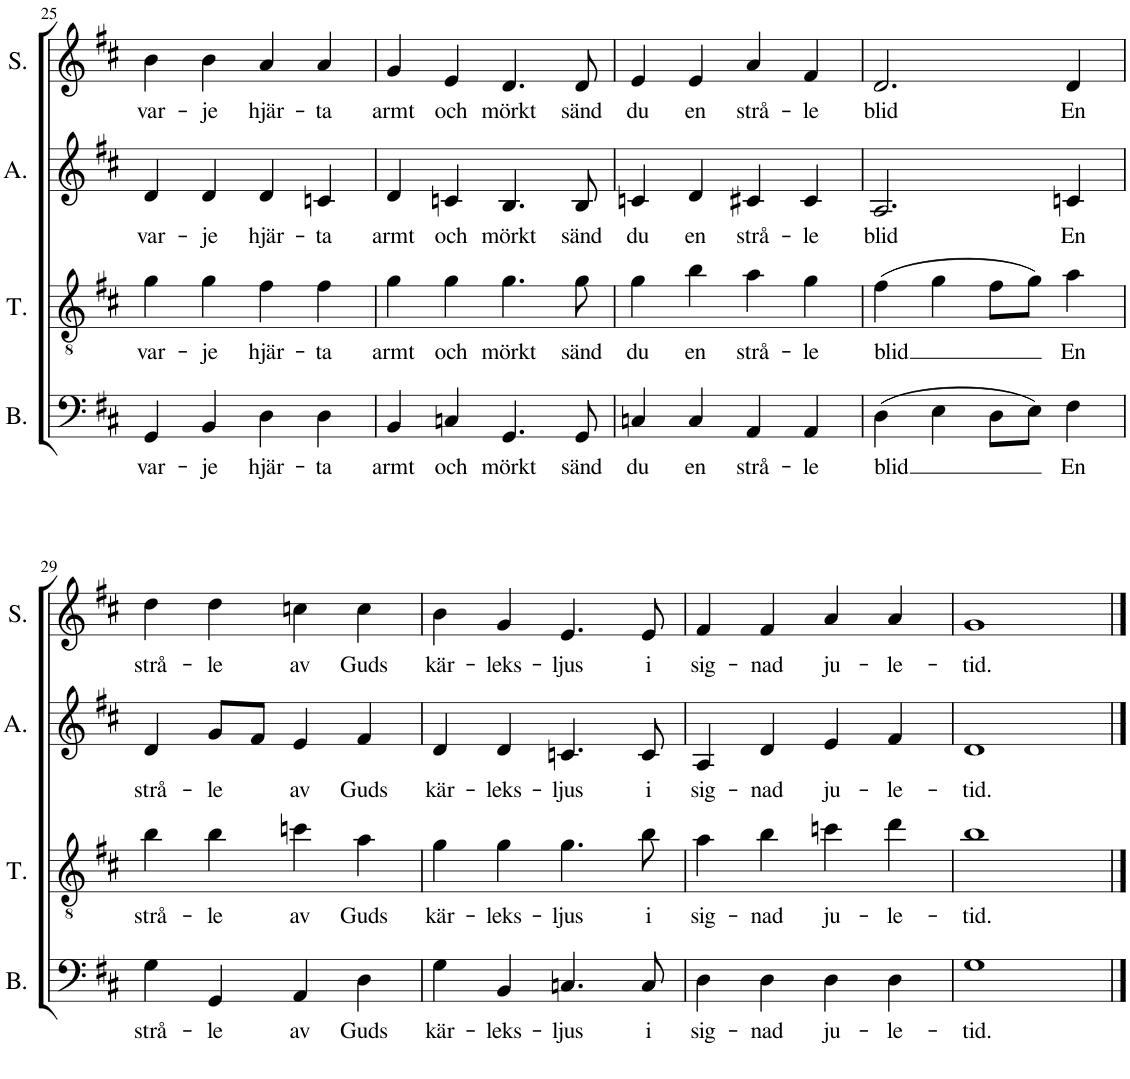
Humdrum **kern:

**kern	**text	**kern	**text	**kern	**text	**kern	**text
*part4	*part4	*part3	*part3	*part2	*part2	*part1	*part1
*staff4	*staff4	*staff3	*staff3	*staff2	*staff2	*staff1	*staff1
*I"Bass	*	*I"Tenor	*	*I"Alto	*	*I"Soprano	*
*I'B.	*	*I'T.	*	*I'A.	*	*I'S.	*
!!LO:PB:g=z
*clefF4	*	*clefGv2	*	*clefG2	*	*clefG2	*
*k[f#c#]	*	*k[f#c#]	*	*k[f#c#]	*	*k[f#c#]	*
*M4/4	*	*M4/4	*	*M4/4	*	*M4/4	*
=25	=25	=25	=25	=25	=25	=25	=25
!	!LO:LY:b	!	!LO:LY:b	!	!LO:LY:b	!	!LO:LY:b
4GG/	var-	4g\	var-	4d/	var-	4b\	var-
!	!LO:LY:b	!	!LO:LY:b	!	!LO:LY:b	!	!LO:LY:b
4BB/	-je	4g\	-je	4d/	-je	4b\	-je
!	!LO:LY:b	!	!LO:LY:b	!	!LO:LY:b	!	!LO:LY:b
4D\	hjär-	4f#\	hjär-	4d/	hjär-	4a/	hjär-
!	!LO:LY:b	!	!LO:LY:b	!	!LO:LY:b	!	!LO:LY:b
4D\	-ta	4f#\	-ta	4cn/	-ta	4a/	-ta
=26	=26	=26	=26	=26	=26	=26	=26
!	!LO:LY:b	!	!LO:LY:b	!	!LO:LY:b	!	!LO:LY:b
4BB/	armt	4g\	armt	4d/	armt	4g/	armt
!	!LO:LY:b	!	!LO:LY:b	!	!LO:LY:b	!	!LO:LY:b
4Cn/	och	4g\	och	4cn/	och	4e/	och
!	!LO:LY:b	!	!LO:LY:b	!	!LO:LY:b	!	!LO:LY:b
4.GG/	mörkt	4.g\	mörkt	4.B/	mörkt	4.d/	mörkt
!	!LO:LY:b	!	!LO:LY:b	!	!LO:LY:b	!	!LO:LY:b
8GG/	sänd	8g\	sänd	8B/	sänd	8d/	sänd
=27	=27	=27	=27	=27	=27	=27	=27
!	!LO:LY:b	!	!LO:LY:b	!	!LO:LY:b	!	!LO:LY:b
4Cn/	du	4g\	du	4cn/	du	4e/	du
!	!LO:LY:b	!	!LO:LY:b	!	!LO:LY:b	!	!LO:LY:b
4C/	en	4b\	en	4d/	en	4e/	en
!	!LO:LY:b	!	!LO:LY:b	!	!LO:LY:b	!	!LO:LY:b
4AA/	strå-	4a\	strå-	4c#X/	strå-	4a/	strå-
!	!LO:LY:b	!	!LO:LY:b	!	!LO:LY:b	!	!LO:LY:b
4AA/	-le	4g\	-le	4c#/	-le	4f#/	-le
=28	=28	=28	=28	=28	=28	=28	=28
!	!LO:LY:b	!	!LO:LY:b	!	!LO:LY:b	!	!LO:LY:b
(4D\	blid	(4f#\	blid	2.A/	blid	2.d/	blid
4E\	.	4g\	.	.	.	.	.
8D\L	.	8f#\L	.	.	.	.	.
8E\J)	.	8g\J)	.	.	.	.	.
!	!LO:LY:b	!	!LO:LY:b	!	!LO:LY:b	!	!LO:LY:b
4F#\	En	4a\	En	4cn/	En	4d/	En
!!LO:LB:g=z
=29	=29	=29	=29	=29	=29	=29	=29
!	!LO:LY:b	!	!LO:LY:b	!	!LO:LY:b	!	!LO:LY:b
4G\	strå-	4b\	strå-	4d/	strå-	4dd\	strå-
!	!LO:LY:b	!	!LO:LY:b	!	!LO:LY:b	!	!LO:LY:b
4GG/	-le	4b\	-le	8g/L	-le	4dd\	-le
.	.	.	.	8f#/J	.	.	.
!	!LO:LY:b	!	!LO:LY:b	!	!LO:LY:b	!	!LO:LY:b
4AA/	av	4ccn\	av	4e/	av	4ccn\	av
!	!LO:LY:b	!	!LO:LY:b	!	!LO:LY:b	!	!LO:LY:b
4D\	Guds	4a\	Guds	4f#/	Guds	4cc\	Guds
=30	=30	=30	=30	=30	=30	=30	=30
!	!LO:LY:b	!	!LO:LY:b	!	!LO:LY:b	!	!LO:LY:b
4G\	kär-	4g\	kär-	4d/	kär-	4b\	kär-
!	!LO:LY:b	!	!LO:LY:b	!	!LO:LY:b	!	!LO:LY:b
4BB/	-leks-	4g\	-leks-	4d/	-leks-	4g/	-leks-
!	!LO:LY:b	!	!LO:LY:b	!	!LO:LY:b	!	!LO:LY:b
4.Cn/	-ljus	4.g\	-ljus	4.cn/	-ljus	4.e/	-ljus
!	!LO:LY:b	!	!LO:LY:b	!	!LO:LY:b	!	!LO:LY:b
8C/	i	8b\	i	8c/	i	8e/	i
=31	=31	=31	=31	=31	=31	=31	=31
!	!LO:LY:b	!	!LO:LY:b	!	!LO:LY:b	!	!LO:LY:b
4D\	sig-	4a\	sig-	4A/	sig-	4f#/	sig-
!	!LO:LY:b	!	!LO:LY:b	!	!LO:LY:b	!	!LO:LY:b
4D\	-nad	4b\	-nad	4d/	-nad	4f#/	-nad
!	!LO:LY:b	!	!LO:LY:b	!	!LO:LY:b	!	!LO:LY:b
4D\	ju-	4ccn\	ju-	4e/	ju-	4a/	ju-
!	!LO:LY:b	!	!LO:LY:b	!	!LO:LY:b	!	!LO:LY:b
4D\	-le-	4dd\	-le-	4f#/	-le-	4a/	-le-
=32	=32	=32	=32	=32	=32	=32	=32
!	!LO:LY:b	!	!LO:LY:b	!	!LO:LY:b	!	!LO:LY:b
1G	-tid.	1b	-tid.	1d	-tid.	1g	-tid.
==	==	==	==	==	==	==	==
*-	*-	*-	*-	*-	*-	*-	*-
